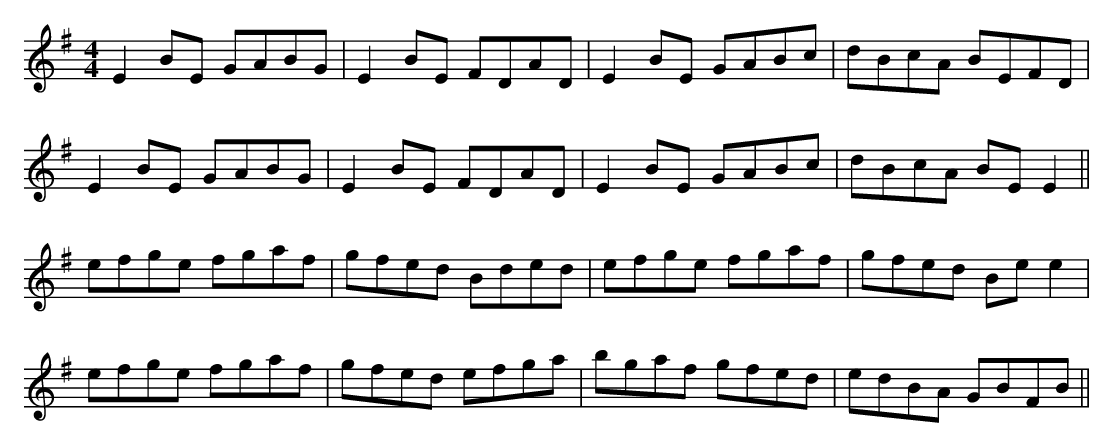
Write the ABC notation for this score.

X:1
M:4/4
K:Emin
E2 BE GABG|E2 BE FDAD|E2 BE GABc|dBcA BEFD|
E2 BE GABG|E2 BE FDAD|E2 BE GABc|dBcA BE E2||
efge fgaf|gfed Bded|efge fgaf|gfed Be e2|
efge fgaf|gfed efga|bgaf gfed|edBA GBFB||
